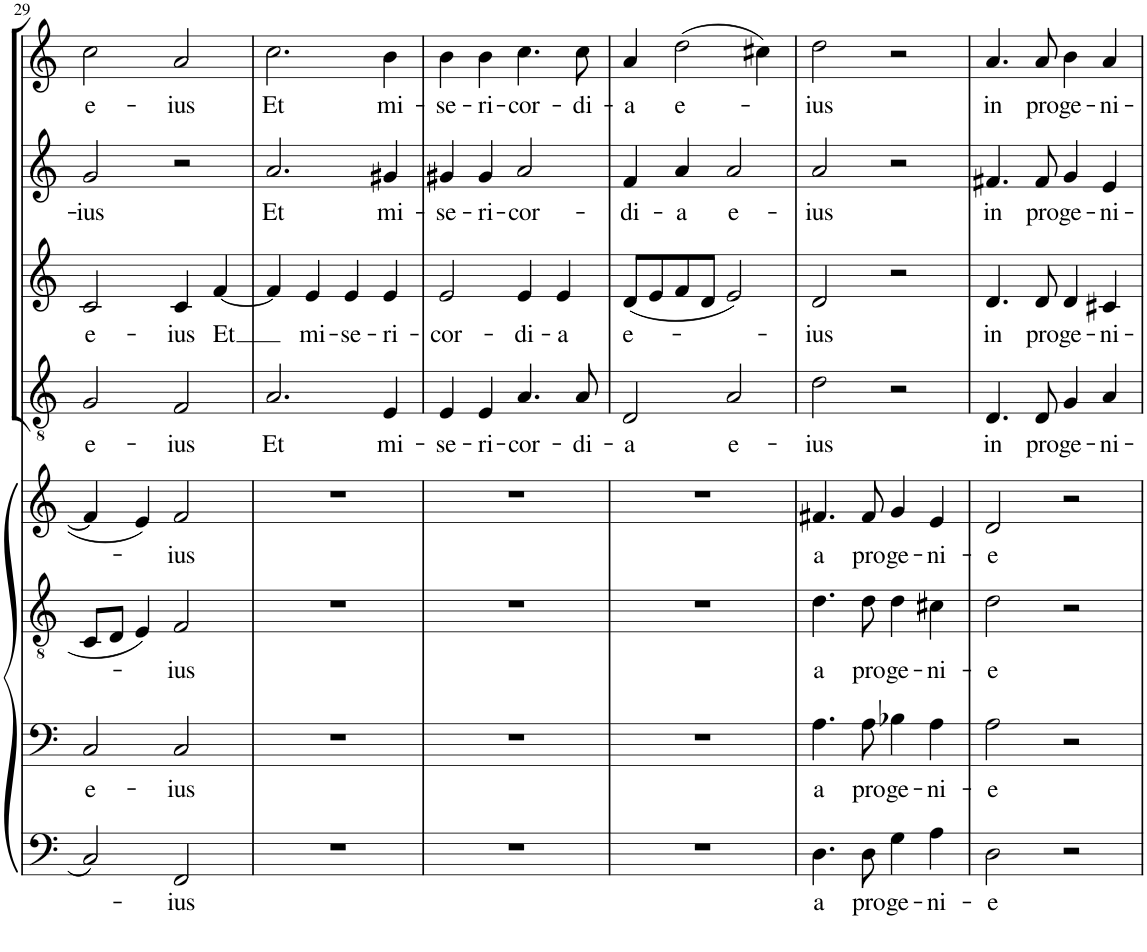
**kern	**text	**kern	**text	**kern	**text	**kern	**text	**kern	**text	**kern	**text	**kern	**text	**kern	**text
*part8	*part8	*part7	*part7	*part6	*part6	*part5	*part5	*part4	*part4	*part3	*part3	*part2	*part2	*part1	*part1
*staff8	*staff8	*staff7	*staff7	*staff6	*staff6	*staff5	*staff5	*staff4	*staff4	*staff3	*staff3	*staff2	*staff2	*staff1	*staff1
*I"Bass 2	*	*I"Bass 1	*	*I"Tenor	*	*I"Alto	*	*I"Tenor	*	*I"Alto	*	*I"Soprano 2	*	*I"Soprano 1	*
!!LO:PB:g=z
*clefF4	*	*clefF4	*	*clefGv2	*	*clefG2	*	*clefGv2	*	*clefG2	*	*clefG2	*	*clefG2	*
*k[]	*	*k[]	*	*k[]	*	*k[]	*	*k[]	*	*k[]	*	*k[]	*	*k[]	*
*M4/4	*	*M4/4	*	*M4/4	*	*M4/4	*	*M4/4	*	*M4/4	*	*M4/4	*	*M4/4	*
*met(c)	*	*met(c)	*	*met(c)	*	*met(c)	*	*met(c)	*	*met(c)	*	*met(c)	*	*met(c)	*
=29	=29	=29	=29	=29	=29	=29	=29	=29	=29	=29	=29	=29	=29	=29	=29
!	!	!	!LO:LY:b	!	!	!	!	!	!LO:LY:b	!	!LO:LY:b	!	!LO:LY:b	!	!LO:LY:b
2C/	.	2C/	e-	8C/L	.	4f/]	.	2G/	e-	2c/	e-	2g/	-ius	2cc\	e-
.	.	.	.	8D/J	.	.	.	.	.	.	.	.	.	.	.
.	.	.	.	4E/	.	4e/	.	.	.	.	.	.	.	.	.
!	!LO:LY:b	!	!LO:LY:b	!	!LO:LY:b	!	!LO:LY:b	!	!LO:LY:b	!	!LO:LY:b	!	!	!	!LO:LY:b
2FF/	-ius	2C/	-ius	2F/	-ius	2f/	-ius	2F/	-ius	4c/	-ius	2r	.	2a/	-ius
!	!	!	!	!	!	!	!	!	!	!	!LO:LY:b	!	!	!	!
.	.	.	.	.	.	.	.	.	.	[4f/	Et	.	.	.	.
=30	=30	=30	=30	=30	=30	=30	=30	=30	=30	=30	=30	=30	=30	=30	=30
!	!	!	!	!	!	!	!	!	!LO:LY:b	!	!	!	!LO:LY:b	!	!LO:LY:b
1r	.	1r	.	1r	.	1r	.	2.A/	Et	4f/]	.	2.a/	Et	2.cc\	Et
!	!	!	!	!	!	!	!	!	!	!	!LO:LY:b	!	!	!	!
.	.	.	.	.	.	.	.	.	.	4e/	mi-	.	.	.	.
!	!	!	!	!	!	!	!	!	!	!	!LO:LY:b	!	!	!	!
.	.	.	.	.	.	.	.	.	.	4e/	-se-	.	.	.	.
!	!	!	!	!	!	!	!	!	!LO:LY:b	!	!LO:LY:b	!	!LO:LY:b	!	!LO:LY:b
.	.	.	.	.	.	.	.	4E/	mi-	4e/	-ri-	4g#X/	mi-	4b\	mi-
=31	=31	=31	=31	=31	=31	=31	=31	=31	=31	=31	=31	=31	=31	=31	=31
!	!	!	!	!	!	!	!	!	!LO:LY:b	!	!LO:LY:b	!	!LO:LY:b	!	!LO:LY:b
1r	.	1r	.	1r	.	1r	.	4E/	-se-	2e/	-cor-	4g#X/	-se-	4b\	-se-
!	!	!	!	!	!	!	!	!	!LO:LY:b	!	!	!	!LO:LY:b	!	!LO:LY:b
.	.	.	.	.	.	.	.	4E/	-ri-	.	.	4g#/	-ri-	4b\	-ri-
!	!	!	!	!	!	!	!	!	!LO:LY:b	!	!LO:LY:b	!	!LO:LY:b	!	!LO:LY:b
.	.	.	.	.	.	.	.	4.A/	-cor-	4e/	-di-	2a/	-cor-	4.cc\	-cor-
!	!	!	!	!	!	!	!	!	!	!	!LO:LY:b	!	!	!	!
.	.	.	.	.	.	.	.	.	.	4e/	-a	.	.	.	.
!	!	!	!	!	!	!	!	!	!LO:LY:b	!	!	!	!	!	!LO:LY:b
.	.	.	.	.	.	.	.	8A/	-di-	.	.	.	.	8cc\	-di-
=32	=32	=32	=32	=32	=32	=32	=32	=32	=32	=32	=32	=32	=32	=32	=32
!	!	!	!	!	!	!	!	!	!LO:LY:b	!	!LO:LY:b	!	!LO:LY:b	!	!LO:LY:b
1r	.	1r	.	1r	.	1r	.	2D/	-a	(8d/L	e-	4f/	-di-	4a/	-a
.	.	.	.	.	.	.	.	.	.	8e/	.	.	.	.	.
!	!	!	!	!	!	!	!	!	!	!	!	!	!LO:LY:b	!	!LO:LY:b
.	.	.	.	.	.	.	.	.	.	8f/	.	4a/	-a	(2dd\	e-
.	.	.	.	.	.	.	.	.	.	8d/J	.	.	.	.	.
!	!	!	!	!	!	!	!	!	!LO:LY:b	!	!	!	!LO:LY:b	!	!
.	.	.	.	.	.	.	.	2A/	e-	2e/)	.	2a/	e-	.	.
.	.	.	.	.	.	.	.	.	.	.	.	.	.	4cc#X\)	.
=33	=33	=33	=33	=33	=33	=33	=33	=33	=33	=33	=33	=33	=33	=33	=33
!	!LO:LY:b	!	!LO:LY:b	!	!LO:LY:b	!	!LO:LY:b	!	!LO:LY:b	!	!LO:LY:b	!	!LO:LY:b	!	!LO:LY:b
4.D\	a	4.A\	a	4.d\	a	4.f#X/	a	2d\	-ius	2d/	-ius	2a/	-ius	2dd\	-ius
!	!LO:LY:b	!	!LO:LY:b	!	!LO:LY:b	!	!LO:LY:b	!	!	!	!	!	!	!	!
8D\	pro-	8A\	pro-	8d\	pro-	8f#/	pro-	.	.	.	.	.	.	.	.
!	!LO:LY:b	!	!LO:LY:b	!	!LO:LY:b	!	!LO:LY:b	!	!	!	!	!	!	!	!
4G\	-ge-	4B-X\	-ge-	4d\	-ge-	4g/	-ge-	2r	.	2r	.	2r	.	2r	.
!	!LO:LY:b	!	!LO:LY:b	!	!LO:LY:b	!	!LO:LY:b	!	!	!	!	!	!	!	!
4A\	-ni-	4A\	-ni-	4c#X\	-ni-	4e/	-ni-	.	.	.	.	.	.	.	.
=34	=34	=34	=34	=34	=34	=34	=34	=34	=34	=34	=34	=34	=34	=34	=34
!	!LO:LY:b	!	!LO:LY:b	!	!LO:LY:b	!	!LO:LY:b	!	!LO:LY:b	!	!LO:LY:b	!	!LO:LY:b	!	!LO:LY:b
2D\	-e	2A\	-e	2d\	-e	2d/	-e	4.D/	in	4.d/	in	4.f#X/	in	4.a/	in
!	!	!	!	!	!	!	!	!	!LO:LY:b	!	!LO:LY:b	!	!LO:LY:b	!	!LO:LY:b
.	.	.	.	.	.	.	.	8D/	pro-	8d/	pro-	8f#/	pro-	8a/	pro-
!	!	!	!	!	!	!	!	!	!LO:LY:b	!	!LO:LY:b	!	!LO:LY:b	!	!LO:LY:b
2r	.	2r	.	2r	.	2r	.	4G/	-ge-	4d/	-ge-	4g/	-ge-	4b\	-ge-
!	!	!	!	!	!	!	!	!	!LO:LY:b	!	!LO:LY:b	!	!LO:LY:b	!	!LO:LY:b
.	.	.	.	.	.	.	.	4A/	-ni-	4c#X/	-ni-	4e/	-ni-	4a/	-ni-
=	=	=	=	=	=	=	=	=	=	=	=	=	=	=	=
*-	*-	*-	*-	*-	*-	*-	*-	*-	*-	*-	*-	*-	*-	*-	*-
